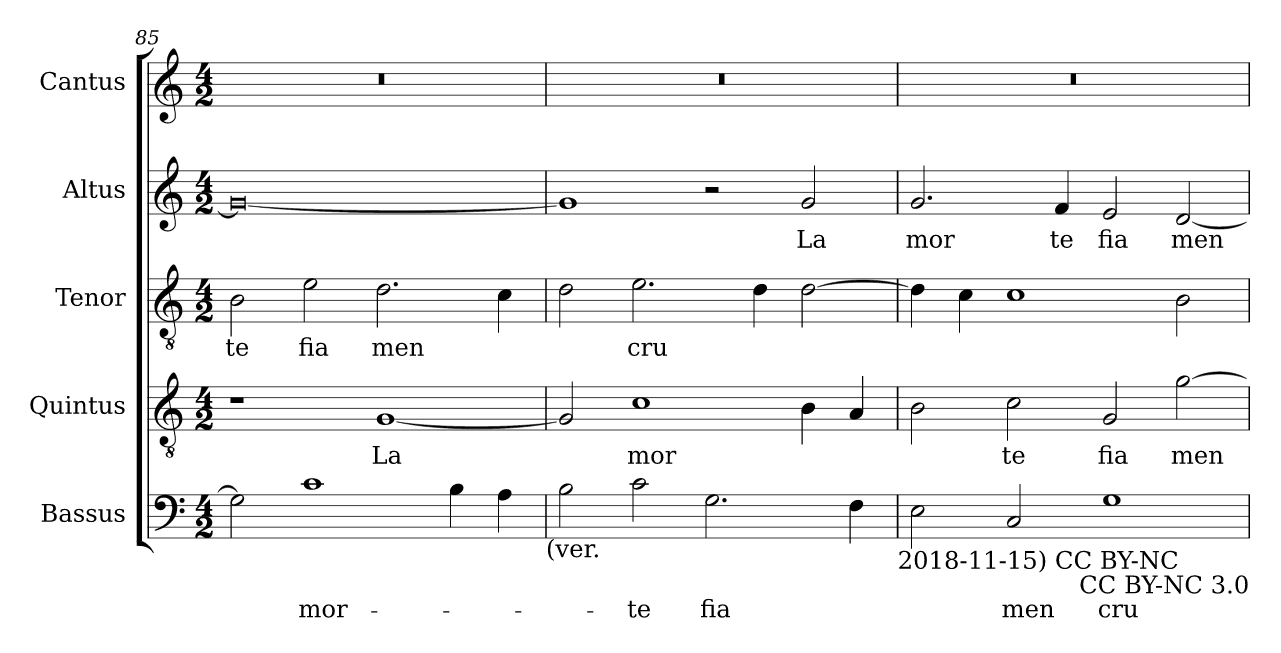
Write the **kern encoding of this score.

**kern	**text	**kern	**text	**kern	**text	**kern	**text	**kern
*part5	*part5	*part4	*part4	*part3	*part3	*part2	*part2	*part1
*staff5	*staff5	*staff4	*staff4	*staff3	*staff3	*staff2	*staff2	*staff1
*I"Bassus	*	*I"Quintus	*	*I"Tenor	*	*I"Altus	*	*I"Cantus
*I'Bassus	*	*I'Quintus	*	*I'Tenor	*	*I'Altus	*	*I'Cantus
*clefF4	*	*clefGv2	*	*clefGv2	*	*clefG2	*	*clefG2
*M4/2	*	*M4/2	*	*M4/2	*	*M4/2	*	*M4/2
=85	=85	=85	=85	=85	=85	=85	=85	=85
!	!	!	!	!	!LO:LY:b:cj	!	!	!
2G\]	.	1r	.	2B\	te	0g_<	.	0r
!	!LO:LY:b	!	!	!	!LO:LY:b:cj	!	!	!
1c	mor-	.	.	2e\	fia	.	.	.
!	!	!	!LO:LY:b:cj	!	!LO:LY:b	!	!	!
.	.	[<1G	La	2.d\	men	.	.	.
4B\	.	.	.	.	.	.	.	.
4A\	.	.	.	4c\	.	.	.	.
!LO:TX:b:t=(ver.	!	!	!	!	!	!	!	!
=86	=86	=86	=86	=86	=86	=86	=86	=86
2B\	.	2G/]	.	2d\	.	1g]	.	0r
!	!LO:LY:b:cj	!	!LO:LY:b	!	!LO:LY:b	!	!	!
2c\	-te	1c	mor	2.e\	cru	.	.	.
!	!LO:LY:b	!	!	!	!	!	!	!
2.G\	fia	.	.	.	.	2r	.	.
.	.	.	.	4d\	.	.	.	.
!	!	!	!	!	!	!	!LO:LY:b:cj	!
.	.	4B\	.	[>2d\	.	2g/	La	.
4F\	.	4A/	.	.	.	.	.	.
!LO:TX:b:t=2018-11-15) CC BY-NC	!	!	!	!	!	!	!	!
=87	=87	=87	=87	=87	=87	=87	=87	=87
!	!	!	!	!	!	!	!LO:LY:b:cj	!
2E\	.	2B\	.	4d\]	.	2.g/	mor	0r
.	.	.	.	4c\	.	.	.	.
!	!LO:LY:b:cj	!	!LO:LY:b:cj	!	!	!	!	!
2C/	men	2c\	te	1c	.	.	.	.
!	!	!	!	!	!	!	!LO:LY:b:cj	!
.	.	.	.	.	.	4f/	te	.
!	!LO:LY:b:cj	!	!LO:LY:b:cj	!	!	!	!LO:LY:b:cj	!
1G	cru-	2G/	fia	.	.	2e/	fia	.
!	!	!	!LO:LY:b	!	!	!	!LO:LY:b	!
.	.	[>2g\	men	2B\	.	[<2d/	men	.
!LO:TX:b:t=CC BY-NC 3.0	!	!	!	!	!	!	!	!
=	=	=	=	=	=	=	=	=
*-	*-	*-	*-	*-	*-	*-	*-	*-
